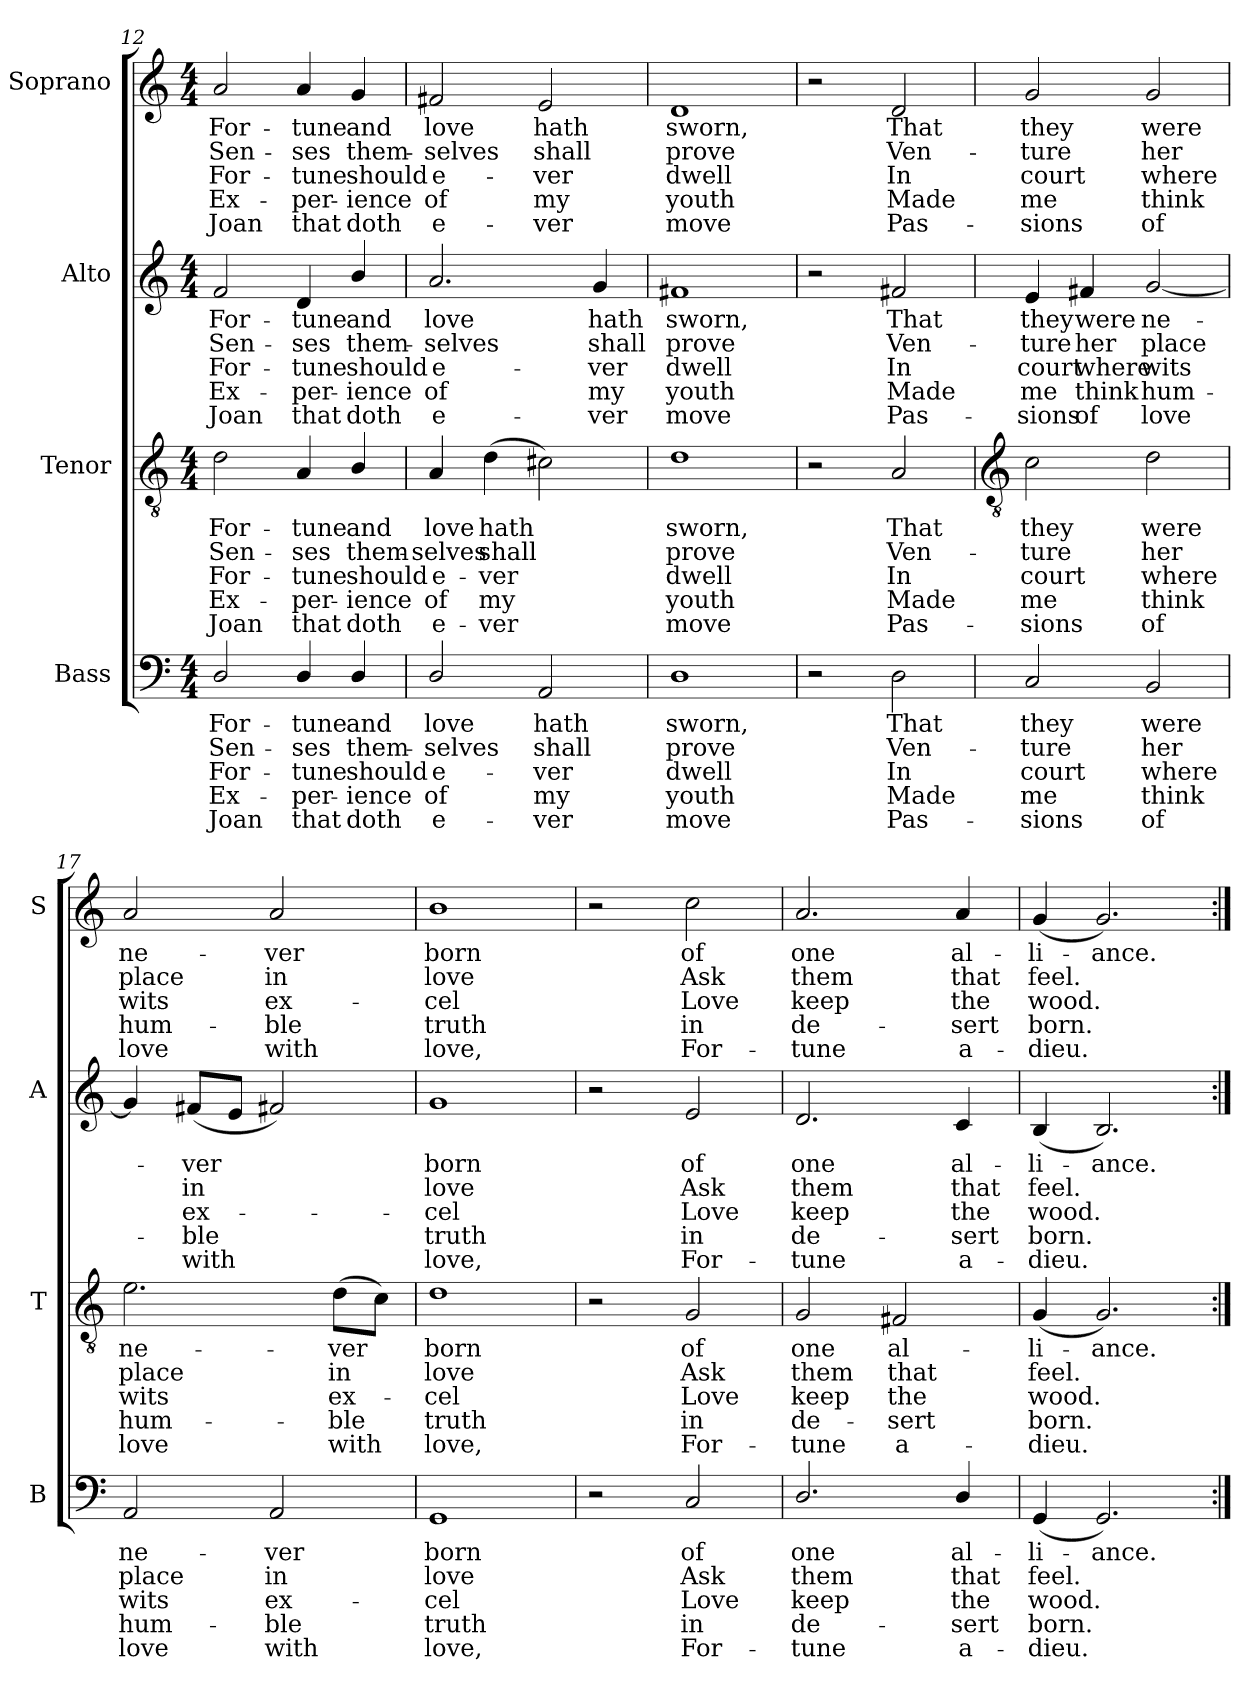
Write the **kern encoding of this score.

**kern	**text	**text	**text	**text	**text	**kern	**text	**text	**text	**text	**text	**kern	**text	**text	**text	**text	**text	**kern	**text	**text	**text	**text	**text
*part4	*part4	*part4	*part4	*part4	*part4	*part3	*part3	*part3	*part3	*part3	*part3	*part2	*part2	*part2	*part2	*part2	*part2	*part1	*part1	*part1	*part1	*part1	*part1
*staff4	*staff4	*staff4	*staff4	*staff4	*staff4	*staff3	*staff3	*staff3	*staff3	*staff3	*staff3	*staff2	*staff2	*staff2	*staff2	*staff2	*staff2	*staff1	*staff1	*staff1	*staff1	*staff1	*staff1
*I"Bass	*	*	*	*	*	*I"Tenor	*	*	*	*	*	*I"Alto	*	*	*	*	*	*I"Soprano	*	*	*	*	*
*I'B	*	*	*	*	*	*I'T	*	*	*	*	*	*I'A	*	*	*	*	*	*I'S	*	*	*	*	*
*clefF4	*	*	*	*	*	*clefGv2	*	*	*	*	*	*clefG2	*	*	*	*	*	*clefG2	*	*	*	*	*
*k[]	*	*	*	*	*	*k[]	*	*	*	*	*	*k[]	*	*	*	*	*	*k[]	*	*	*	*	*
*C:	*	*	*	*	*	*C:	*	*	*	*	*	*C:	*	*	*	*	*	*C:	*	*	*	*	*
*M4/4	*	*	*	*	*	*M4/4	*	*	*	*	*	*M4/4	*	*	*	*	*	*M4/4	*	*	*	*	*
=12	=12	=12	=12	=12	=12	=12	=12	=12	=12	=12	=12	=12	=12	=12	=12	=12	=12	=12	=12	=12	=12	=12	=12
!	!LO:LY:b	!LO:LY:b	!LO:LY:b	!LO:LY:b	!LO:LY:b	!	!LO:LY:b	!LO:LY:b	!LO:LY:b	!LO:LY:b	!LO:LY:b	!	!LO:LY:b	!LO:LY:b	!LO:LY:b	!LO:LY:b	!LO:LY:b	!	!LO:LY:b	!LO:LY:b	!LO:LY:b	!LO:LY:b	!LO:LY:b
2D/	For-	-Sen-	-For-	-Ex-	-Joan	2d	For-	-Sen-	-For-	-Ex-	-Joan	2f	For-	-Sen-	-For-	-Ex-	-Joan	2a	For-	-Sen-	-For-	-Ex-	-Joan
!	!LO:LY:b	!LO:LY:b	!LO:LY:b	!LO:LY:b	!LO:LY:b	!	!LO:LY:b	!LO:LY:b	!LO:LY:b	!LO:LY:b	!LO:LY:b	!	!LO:LY:b	!LO:LY:b	!LO:LY:b	!LO:LY:b	!LO:LY:b	!	!LO:LY:b	!LO:LY:b	!LO:LY:b	!LO:LY:b	!LO:LY:b
4D/	tune	ses	tune	per-	-that	4A	tune	ses	tune	per-	-that	4d	tune	ses	tune	per-	-that	4a	tune	ses	tune	per-	-that
!	!LO:LY:b	!LO:LY:b	!LO:LY:b	!LO:LY:b	!LO:LY:b	!	!LO:LY:b	!LO:LY:b	!LO:LY:b	!LO:LY:b	!LO:LY:b	!	!LO:LY:b	!LO:LY:b	!LO:LY:b	!LO:LY:b	!LO:LY:b	!	!LO:LY:b	!LO:LY:b	!LO:LY:b	!LO:LY:b	!LO:LY:b
4D/	and	them-	-should	ience	doth	4B/	and	them-	-should	ience	doth	4b/	and	them-	-should	ience	doth	4g	and	them-	-should	ience	doth
=13	=13	=13	=13	=13	=13	=13	=13	=13	=13	=13	=13	=13	=13	=13	=13	=13	=13	=13	=13	=13	=13	=13	=13
!	!LO:LY:b	!LO:LY:b	!LO:LY:b	!LO:LY:b	!LO:LY:b	!	!LO:LY:b	!LO:LY:b	!LO:LY:b	!LO:LY:b	!LO:LY:b	!	!LO:LY:b	!LO:LY:b	!LO:LY:b	!LO:LY:b	!LO:LY:b	!	!LO:LY:b	!LO:LY:b	!LO:LY:b	!LO:LY:b	!LO:LY:b
2D/	love	selves	e-	-of	e-	4A	love	selves	e-	-of	e-	2.a	love	selves	e-	-of	e-	2f#X	love	selves	e-	-of	e-
!	!	!	!	!	!	!	!LO:LY:b	!LO:LY:b	!LO:LY:b	!LO:LY:b	!LO:LY:b	!	!	!	!	!	!	!	!	!	!	!	!
.	.	.	.	.	.	(>4d	-hath	shall	ver	my	ver	.	.	.	.	.	.	.	.	.	.	.	.
!	!LO:LY:b	!LO:LY:b	!LO:LY:b	!LO:LY:b	!LO:LY:b	!	!	!	!	!	!	!	!	!	!	!	!	!	!LO:LY:b	!LO:LY:b	!LO:LY:b	!LO:LY:b	!LO:LY:b
2AA/	-hath	shall	ver	my	ver	2c#X)	.	.	.	.	.	.	.	.	.	.	.	2e	-hath	shall	ver	my	ver
!	!	!	!	!	!	!	!	!	!	!	!	!	!LO:LY:b	!LO:LY:b	!LO:LY:b	!LO:LY:b	!LO:LY:b	!	!	!	!	!	!
.	.	.	.	.	.	.	.	.	.	.	.	4g	-hath	shall	ver	my	ver	.	.	.	.	.	.
=14	=14	=14	=14	=14	=14	=14	=14	=14	=14	=14	=14	=14	=14	=14	=14	=14	=14	=14	=14	=14	=14	=14	=14
!	!LO:LY:b	!LO:LY:b	!LO:LY:b	!LO:LY:b	!LO:LY:b	!	!LO:LY:b	!LO:LY:b	!LO:LY:b	!LO:LY:b	!LO:LY:b	!	!LO:LY:b	!LO:LY:b	!LO:LY:b	!LO:LY:b	!LO:LY:b	!	!LO:LY:b	!LO:LY:b	!LO:LY:b	!LO:LY:b	!LO:LY:b
1D	sworn,	prove	dwell	youth	move	1d	sworn,	prove	dwell	youth	move	1f#X	sworn,	prove	dwell	youth	move	1d	sworn,	prove	dwell	youth	move
=15	=15	=15	=15	=15	=15	=15	=15	=15	=15	=15	=15	=15	=15	=15	=15	=15	=15	=15	=15	=15	=15	=15	=15
2r	.	.	.	.	.	2r	.	.	.	.	.	2r	.	.	.	.	.	2r	.	.	.	.	.
!	!LO:LY:b	!LO:LY:b	!LO:LY:b	!LO:LY:b	!LO:LY:b	!	!LO:LY:b	!LO:LY:b	!LO:LY:b	!LO:LY:b	!LO:LY:b	!	!LO:LY:b	!LO:LY:b	!LO:LY:b	!LO:LY:b	!LO:LY:b	!	!LO:LY:b	!LO:LY:b	!LO:LY:b	!LO:LY:b	!LO:LY:b
2D	That	Ven-	-In	Made	Pas-	2A	That	Ven-	-In	Made	Pas-	2f#X	That	Ven-	-In	Made	Pas-	2d	That	Ven-	-In	Made	Pas-
!!LO:LB:g=z
=16	=16	=16	=16	=16	=16	=16	=16	=16	=16	=16	=16	=16	=16	=16	=16	=16	=16	=16	=16	=16	=16	=16	=16
*	*	*	*	*	*	*clefGv2	*	*	*	*	*	*	*	*	*	*	*	*	*	*	*	*	*
!	!LO:LY:b	!LO:LY:b	!LO:LY:b	!LO:LY:b	!LO:LY:b	!	!LO:LY:b	!LO:LY:b	!LO:LY:b	!LO:LY:b	!LO:LY:b	!	!LO:LY:b	!LO:LY:b	!LO:LY:b	!LO:LY:b	!LO:LY:b	!	!LO:LY:b	!LO:LY:b	!LO:LY:b	!LO:LY:b	!LO:LY:b
2C	-they	ture	court	me	sions	2c	-they	ture	court	me	sions	4e	-they	ture	court	me	sions	2g	-they	ture	court	me	sions
!	!	!	!	!	!	!	!	!	!	!	!	!	!LO:LY:b	!LO:LY:b	!LO:LY:b	!LO:LY:b	!LO:LY:b	!	!	!	!	!	!
.	.	.	.	.	.	.	.	.	.	.	.	4f#X	were	her	where	think	of	.	.	.	.	.	.
!	!LO:LY:b	!LO:LY:b	!LO:LY:b	!LO:LY:b	!LO:LY:b	!	!LO:LY:b	!LO:LY:b	!LO:LY:b	!LO:LY:b	!LO:LY:b	!	!LO:LY:b	!LO:LY:b	!LO:LY:b	!LO:LY:b	!LO:LY:b	!	!LO:LY:b	!LO:LY:b	!LO:LY:b	!LO:LY:b	!LO:LY:b
2BB	were	her	where	think	of	2d	were	her	where	think	of	[2g	ne-	place	wits	hum-	love	2g	were	her	where	think	of
=17	=17	=17	=17	=17	=17	=17	=17	=17	=17	=17	=17	=17	=17	=17	=17	=17	=17	=17	=17	=17	=17	=17	=17
!	!LO:LY:b	!LO:LY:b	!LO:LY:b	!LO:LY:b	!LO:LY:b	!	!LO:LY:b	!LO:LY:b	!LO:LY:b	!LO:LY:b	!LO:LY:b	!	!	!	!	!	!	!	!LO:LY:b	!LO:LY:b	!LO:LY:b	!LO:LY:b	!LO:LY:b
2AA	ne-	-place	wits	hum-	-love	2.e	ne-	-place	wits	hum-	-love	4g]	.	.	.	.	.	2a	ne-	-place	wits	hum-	-love
!	!	!	!	!	!	!	!	!	!	!	!	!	!LO:LY:b	!LO:LY:b	!LO:LY:b	!LO:LY:b	!LO:LY:b	!	!	!	!	!	!
.	.	.	.	.	.	.	.	.	.	.	.	(<8f#XL	ver	in	ex-	ble	with	.	.	.	.	.	.
.	.	.	.	.	.	.	.	.	.	.	.	8eJ	.	.	.	.	.	.	.	.	.	.	.
!	!LO:LY:b	!LO:LY:b	!LO:LY:b	!LO:LY:b	!LO:LY:b	!	!	!	!	!	!	!	!	!	!	!	!	!	!LO:LY:b	!LO:LY:b	!LO:LY:b	!LO:LY:b	!LO:LY:b
2AA	ver	in	ex-	-ble	with	.	.	.	.	.	.	2f#X)	.	.	.	.	.	2a	ver	in	ex-	-ble	with
!	!	!	!	!	!	!	!LO:LY:b	!LO:LY:b	!LO:LY:b	!LO:LY:b	!LO:LY:b	!	!	!	!	!	!	!	!	!	!	!	!
.	.	.	.	.	.	(>8dL	ver	in	ex-	ble	with	.	.	.	.	.	.	.	.	.	.	.	.
.	.	.	.	.	.	8cJ)	.	.	.	.	.	.	.	.	.	.	.	.	.	.	.	.	.
=18	=18	=18	=18	=18	=18	=18	=18	=18	=18	=18	=18	=18	=18	=18	=18	=18	=18	=18	=18	=18	=18	=18	=18
!	!LO:LY:b	!LO:LY:b	!LO:LY:b	!LO:LY:b	!LO:LY:b	!	!LO:LY:b	!LO:LY:b	!LO:LY:b	!LO:LY:b	!LO:LY:b	!	!LO:LY:b	!LO:LY:b	!LO:LY:b	!LO:LY:b	!LO:LY:b	!	!LO:LY:b	!LO:LY:b	!LO:LY:b	!LO:LY:b	!LO:LY:b
1GG	born	love	cel	truth	love,	1d	born	love	cel	truth	love,	1g	born	love	cel	truth	love,	1b	born	love	cel	truth	love,
=19	=19	=19	=19	=19	=19	=19	=19	=19	=19	=19	=19	=19	=19	=19	=19	=19	=19	=19	=19	=19	=19	=19	=19
2r	.	.	.	.	.	2r	.	.	.	.	.	2r	.	.	.	.	.	2r	.	.	.	.	.
!	!LO:LY:b	!LO:LY:b	!LO:LY:b	!LO:LY:b	!LO:LY:b	!	!LO:LY:b	!LO:LY:b	!LO:LY:b	!LO:LY:b	!LO:LY:b	!	!LO:LY:b	!LO:LY:b	!LO:LY:b	!LO:LY:b	!LO:LY:b	!	!LO:LY:b	!LO:LY:b	!LO:LY:b	!LO:LY:b	!LO:LY:b
2C	of	Ask	Love	in	For-	2G	of	Ask	Love	in	For-	2e	of	Ask	Love	in	For-	2cc	of	Ask	Love	in	For-
=20	=20	=20	=20	=20	=20	=20	=20	=20	=20	=20	=20	=20	=20	=20	=20	=20	=20	=20	=20	=20	=20	=20	=20
!	!LO:LY:b	!LO:LY:b	!LO:LY:b	!LO:LY:b	!LO:LY:b	!	!LO:LY:b	!LO:LY:b	!LO:LY:b	!LO:LY:b	!LO:LY:b	!	!LO:LY:b	!LO:LY:b	!LO:LY:b	!LO:LY:b	!LO:LY:b	!	!LO:LY:b	!LO:LY:b	!LO:LY:b	!LO:LY:b	!LO:LY:b
2.D/	-one	them	keep	de-	-tune	2G	-one	them	keep	de-	-tune	2.d	-one	them	keep	de-	-tune	2.a	-one	them	keep	de-	-tune
!	!	!	!	!	!	!	!LO:LY:b	!LO:LY:b	!LO:LY:b	!LO:LY:b	!LO:LY:b	!	!	!	!	!	!	!	!	!	!	!	!
.	.	.	.	.	.	2F#X	al-	-that	the	sert	a-	.	.	.	.	.	.	.	.	.	.	.	.
!	!LO:LY:b	!LO:LY:b	!LO:LY:b	!LO:LY:b	!LO:LY:b	!	!	!	!	!	!	!	!LO:LY:b	!LO:LY:b	!LO:LY:b	!LO:LY:b	!LO:LY:b	!	!LO:LY:b	!LO:LY:b	!LO:LY:b	!LO:LY:b	!LO:LY:b
4D/	al-	-that	the	sert	a-	.	.	.	.	.	.	4c	al-	-that	the	sert	a-	4a	al-	-that	the	sert	a-
=21	=21	=21	=21	=21	=21	=21	=21	=21	=21	=21	=21	=21	=21	=21	=21	=21	=21	=21	=21	=21	=21	=21	=21
!	!LO:LY:b	!LO:LY:b	!LO:LY:b	!LO:LY:b	!LO:LY:b	!	!LO:LY:b	!LO:LY:b	!LO:LY:b	!LO:LY:b	!LO:LY:b	!	!LO:LY:b	!LO:LY:b	!LO:LY:b	!LO:LY:b	!LO:LY:b	!	!LO:LY:b	!LO:LY:b	!LO:LY:b	!LO:LY:b	!LO:LY:b
(<4GG	-li-	-feel.	wood.	born.	dieu.	(<4G	-li-	-feel.	wood.	born.	dieu.	(<4B	-li-	-feel.	wood.	born.	dieu.	(<4g	-li-	-feel.	wood.	born.	dieu.
!	!LO:LY:b	!	!	!	!	!	!LO:LY:b	!	!	!	!	!	!LO:LY:b	!	!	!	!	!	!LO:LY:b	!	!	!	!
2.GG)	ance.	.	.	.	.	2.G)	ance.	.	.	.	.	2.B)	ance.	.	.	.	.	2.g)	ance.	.	.	.	.
=:|!	=:|!	=:|!	=:|!	=:|!	=:|!	=:|!	=:|!	=:|!	=:|!	=:|!	=:|!	=:|!	=:|!	=:|!	=:|!	=:|!	=:|!	=:|!	=:|!	=:|!	=:|!	=:|!	=:|!
*-	*-	*-	*-	*-	*-	*-	*-	*-	*-	*-	*-	*-	*-	*-	*-	*-	*-	*-	*-	*-	*-	*-	*-
